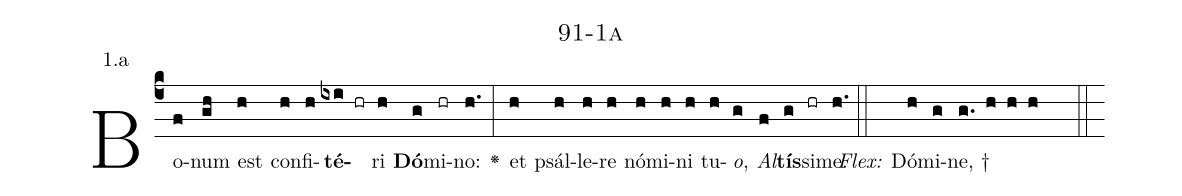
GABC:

name: 91-1a;
annotation: 1.a;
%%
(c4)Bo(f)num(gh) est(h) con(h)fi(h)<b>té</b>(ixi hr)ri(h) <b>Dó</b>(g)mi(hr)no:(h.) <v>\greheightstar</v>(:) et(h) psál(h)le(h)re(h) nó(h)mi(h)ni(h) tu(h)<i>o</i>,(g) <i>Al</i>(f)<b>tís</b>(g)si(hr)me.(h.) (::)
<i>Flex:</i>()  Dó(h)mi(g)ne, †(g. h h h  ::)

%E(h) u(h) o(g) u(f) a(g) e.(h.) (::)
